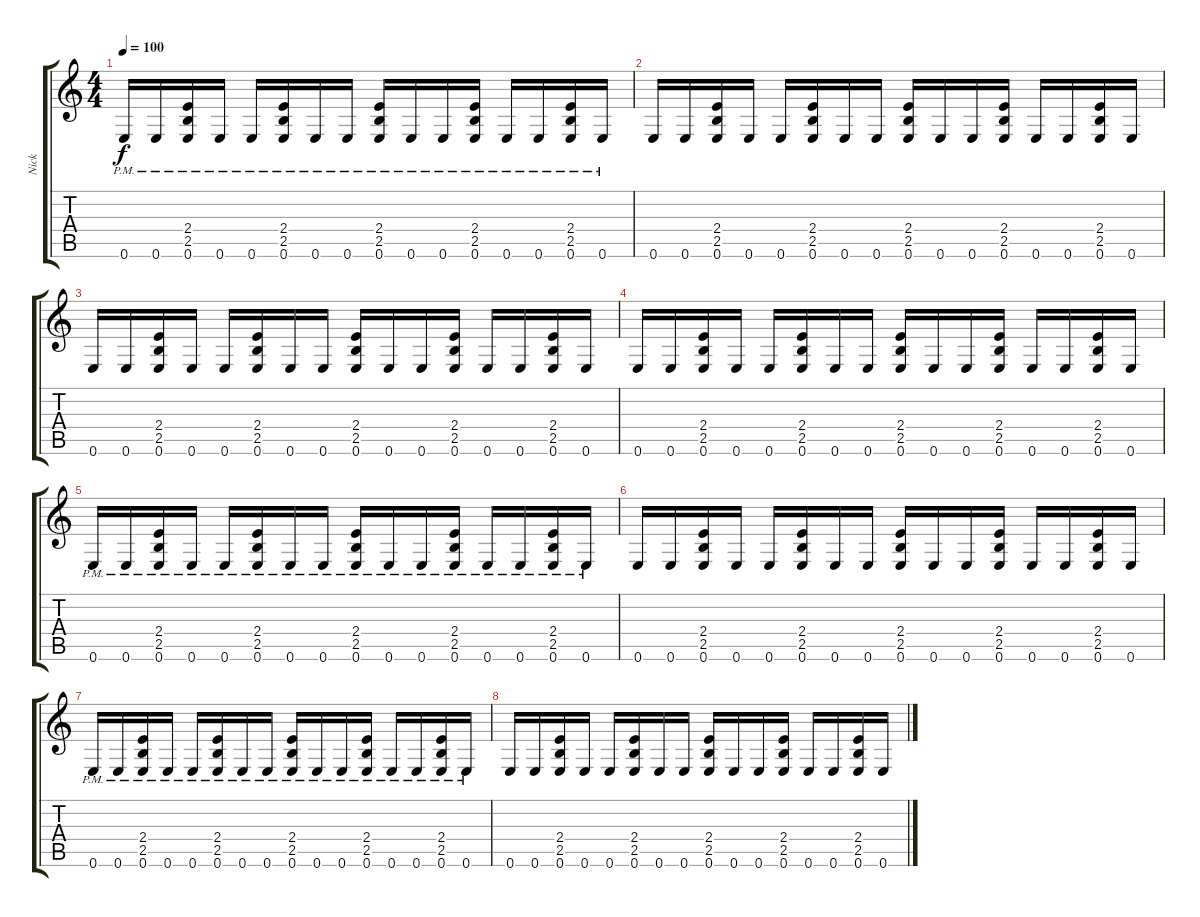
\track ("Nick" "Nick") {instrument acousticguitarsteel}
\staff {score tabs}
\tuning (E4 B3 G3 D3 A2 E2) {hide}
\ts (4 4)
\tempo 100
\clef g2
\ks c
0.6{pm}.16{dy f} 0.6{pm}.16 (2.4{pm} 2.5{pm} 0.6{pm}).16 0.6{pm}.16 0.6{pm}.16 (2.4{pm} 2.5{pm} 0.6{pm}).16 0.6{pm}.16 0.6{pm}.16 (2.4{pm} 2.5{pm} 0.6{pm}).16 0.6{pm}.16 0.6{pm}.16 (2.4{pm} 2.5{pm} 0.6{pm}).16 0.6{pm}.16 0.6{pm}.16 (2.4{pm} 2.5{pm} 0.6{pm}).16 0.6{pm}.16 |
0.6.16 0.6.16 (2.4 2.5 0.6).16 0.6.16 0.6.16 (2.4 2.5 0.6).16 0.6.16 0.6.16 (2.4 2.5 0.6).16 0.6.16 0.6.16 (2.4 2.5 0.6).16 0.6.16 0.6.16 (2.4 2.5 0.6).16 0.6.16 |
0.6.16 0.6.16 (2.4 2.5 0.6).16 0.6.16 0.6.16 (2.4 2.5 0.6).16 0.6.16 0.6.16 (2.4 2.5 0.6).16 0.6.16 0.6.16 (2.4 2.5 0.6).16 0.6.16 0.6.16 (2.4 2.5 0.6).16 0.6.16 |
0.6.16 0.6.16 (2.4 2.5 0.6).16 0.6.16 0.6.16 (2.4 2.5 0.6).16 0.6.16 0.6.16 (2.4 2.5 0.6).16 0.6.16 0.6.16 (2.4 2.5 0.6).16 0.6.16 0.6.16 (2.4 2.5 0.6).16 0.6.16 |
0.6{pm}.16 0.6{pm}.16 (2.4{pm} 2.5{pm} 0.6{pm}).16 0.6{pm}.16 0.6{pm}.16 (2.4{pm} 2.5{pm} 0.6{pm}).16 0.6{pm}.16 0.6{pm}.16 (2.4{pm} 2.5{pm} 0.6{pm}).16 0.6{pm}.16 0.6{pm}.16 (2.4{pm} 2.5{pm} 0.6{pm}).16 0.6{pm}.16 0.6{pm}.16 (2.4{pm} 2.5{pm} 0.6{pm}).16 0.6{pm}.16 |
0.6.16 0.6.16 (2.4 2.5 0.6).16 0.6.16 0.6.16 (2.4 2.5 0.6).16 0.6.16 0.6.16 (2.4 2.5 0.6).16 0.6.16 0.6.16 (2.4 2.5 0.6).16 0.6.16 0.6.16 (2.4 2.5 0.6).16 0.6.16 |
0.6{pm}.16 0.6{pm}.16 (2.4{pm} 2.5{pm} 0.6{pm}).16 0.6{pm}.16 0.6{pm}.16 (2.4{pm} 2.5{pm} 0.6{pm}).16 0.6{pm}.16 0.6{pm}.16 (2.4{pm} 2.5{pm} 0.6{pm}).16 0.6{pm}.16 0.6{pm}.16 (2.4{pm} 2.5{pm} 0.6{pm}).16 0.6{pm}.16 0.6{pm}.16 (2.4{pm} 2.5{pm} 0.6{pm}).16 0.6{pm}.16 |
0.6.16 0.6.16 (2.4 2.5 0.6).16 0.6.16 0.6.16 (2.4 2.5 0.6).16 0.6.16 0.6.16 (2.4 2.5 0.6).16 0.6.16 0.6.16 (2.4 2.5 0.6).16 0.6.16 0.6.16 (2.4 2.5 0.6).16 0.6.16
